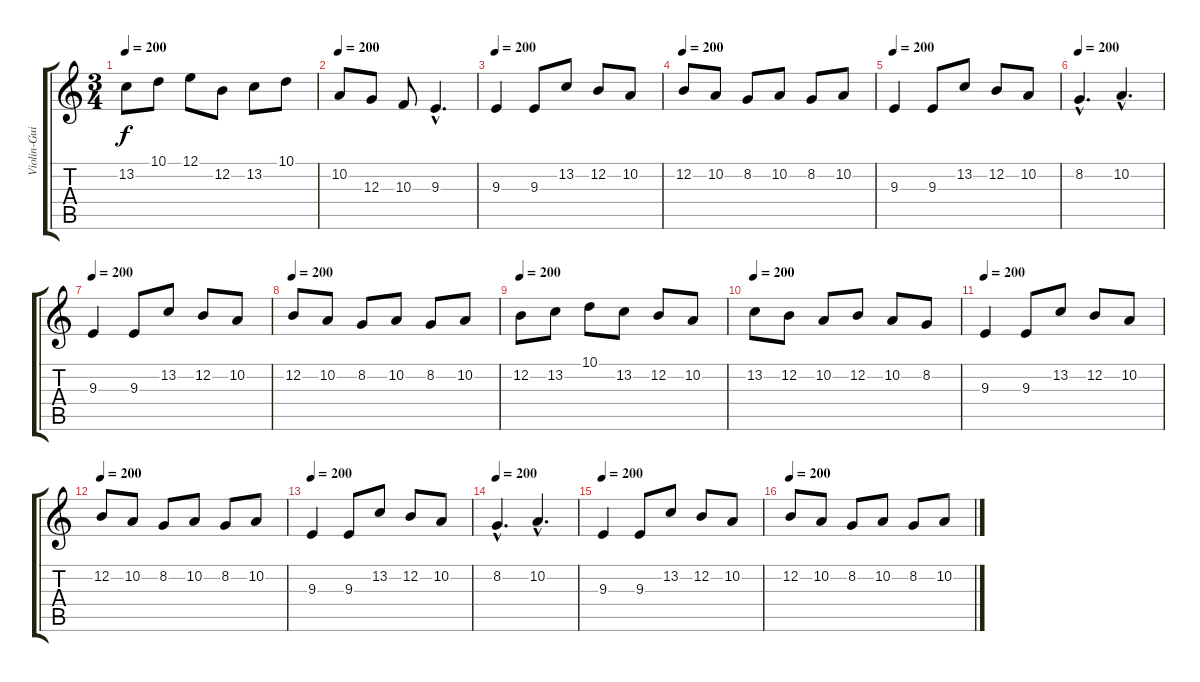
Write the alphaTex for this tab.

\track ("Violin-Guitarra 2" "Violin-Gui") {instrument violin}
\staff {score tabs}
\tuning (E4 B3 G3 D3 A2 E2) {hide}
\ts (3 4)
\tempo 200
\clef g2
\ks c
13.2.8{dy f} 10.1.8 12.1.8 12.2.8 13.2.8 10.1.8 |
\tempo 200
10.2.8 12.3.8 10.3.8 9.3{hac}.4{d} |
\tempo 200
9.3.4 9.3.8 13.2.8 12.2.8 10.2.8 |
\tempo 200
12.2.8 10.2.8 8.2.8 10.2.8 8.2.8 10.2.8 |
\tempo 200
9.3.4 9.3.8 13.2.8 12.2.8 10.2.8 |
\tempo 200
8.2{hac}.4{d} 10.2{hac}.4{d} |
\tempo 200
9.3.4 9.3.8 13.2.8 12.2.8 10.2.8 |
\tempo 200
12.2.8 10.2.8 8.2.8 10.2.8 8.2.8 10.2.8 |
\tempo 200
12.2.8 13.2.8 10.1.8 13.2.8 12.2.8 10.2.8 |
\tempo 200
13.2.8 12.2.8 10.2.8 12.2.8 10.2.8 8.2.8 |
\tempo 200
9.3.4 9.3.8 13.2.8 12.2.8 10.2.8 |
\tempo 200
12.2.8 10.2.8 8.2.8 10.2.8 8.2.8 10.2.8 |
\tempo 200
9.3.4 9.3.8 13.2.8 12.2.8 10.2.8 |
\tempo 200
8.2{hac}.4{d} 10.2{hac}.4{d} |
\tempo 200
9.3.4 9.3.8 13.2.8 12.2.8 10.2.8 |
\tempo 200
12.2.8 10.2.8 8.2.8 10.2.8 8.2.8 10.2.8
